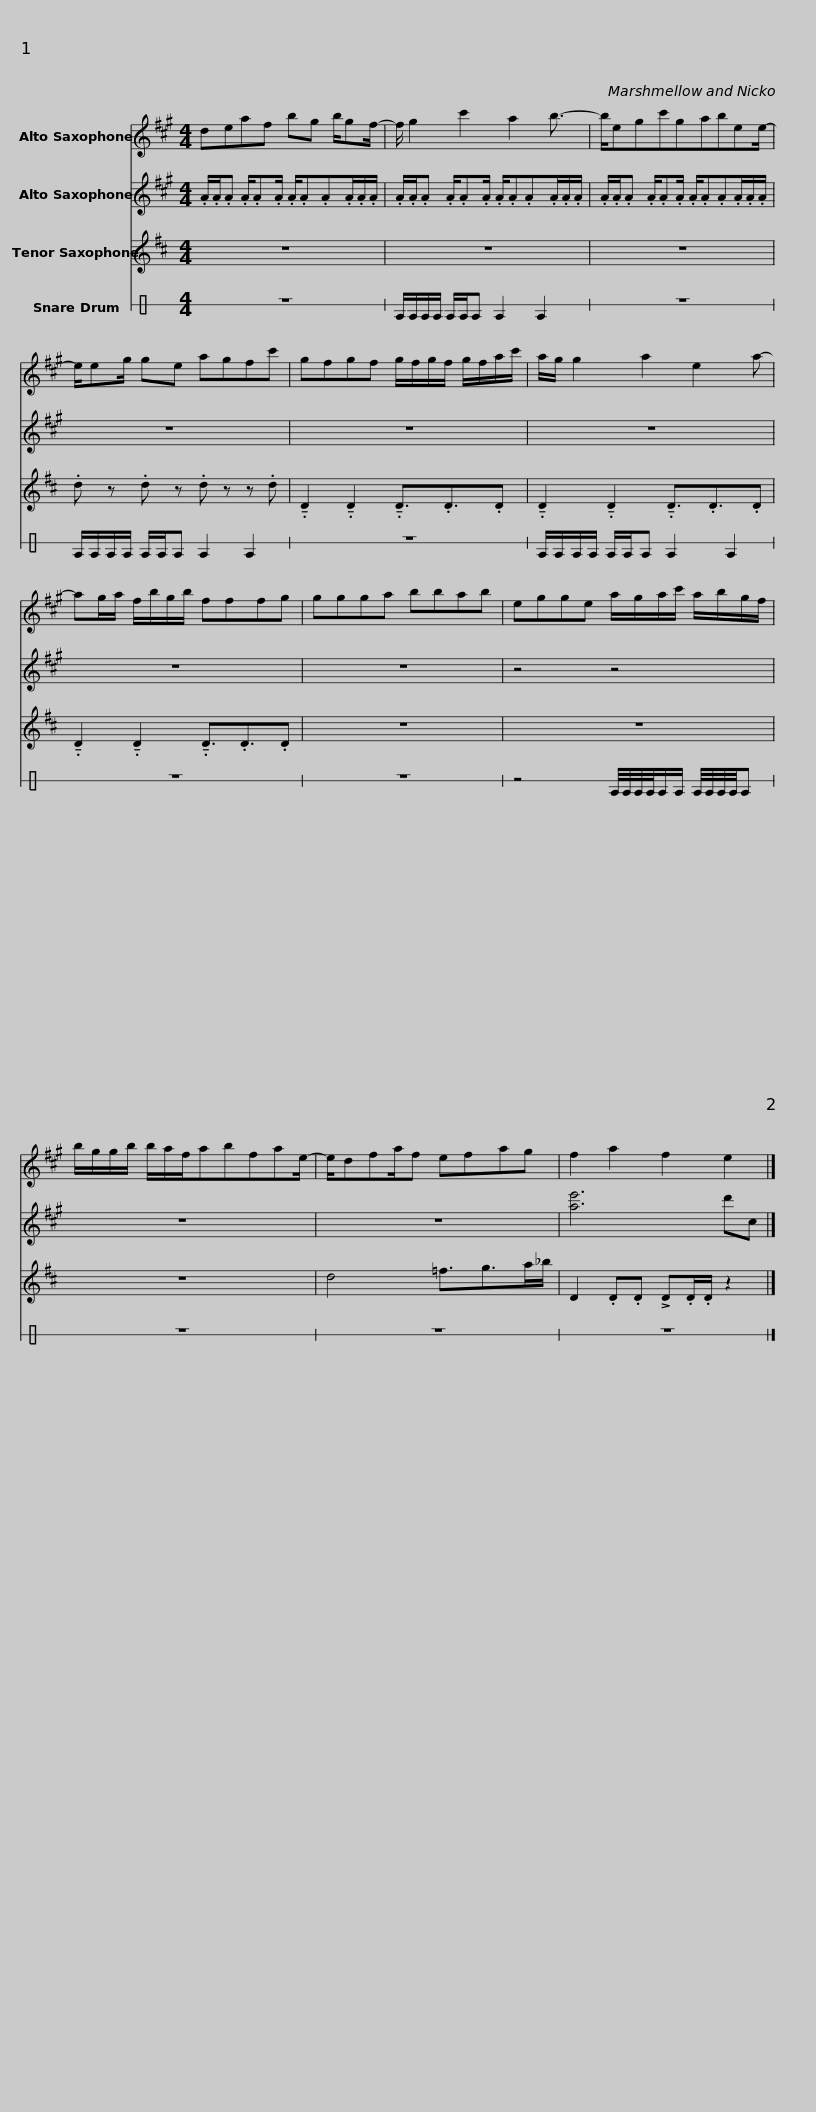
X:1
%%score 1 2 3 4
L:1/8
M:4/4
I:linebreak $
K:C
V:1 treble transpose=-9
V:2 treble transpose=-9
V:3 treble transpose=-14
V:4 perc stafflines=1
K:none
V:1
[K:A] deaf bg b/gf/- | f/ g2 c'2 a2 b3/2- |$ b/egc'gabee/- | e/eg/ ge agfc' | gfgf g/f/g/f/ g/f/a/c'/ |$ %5
 a/g/ g2 a2 e2 a- | ag/a/ f/b/g/b/ fffg | ggga bbab |$ egge a/g/a/c'/ a/b/g/f/ | b/g/g/b/ b/a/f/abfae/- | %10
 e/dfa/f efag |$ f2 a2 f2 e2 |] %12
V:2
[K:A] .A/.A/.A .A/.A.A/ .A/.A.A.A/.A/.A/ | .A/.A/.A .A/.A.A/ .A/.A.A.A/.A/.A/ |$ .A/.A/.A .A/.A.A/ .A/.A.A.A/.A/.A/ | z8 | z8 |$ %5
 z8 | z8 | z8 |$ z4 z4 | z8 | %10
 z8 |$ [ae']6 d'c |] %12
V:3
[K:D] z8 | z8 |$ z8 | .d z .d z .d z z .d | !tenuto!.D2 !tenuto!.D2 !tenuto!.D3/2.D3/2.D |$ %5
 !tenuto!.D2 !tenuto!.D2 !tenuto!.D3/2.D3/2.D | !tenuto!.D2 !tenuto!.D2 !tenuto!.D3/2.D3/2.D | z8 |$ z8 | z8 | %10
 d4 =f3/2g>a_b/ |$ D2 .D.D !>!D.D/.D/ z2 |] %12
V:4
 z8 | E/E/E/E/ E/E/E E2 E2 |$ z8 | E/E/E/E/ E/E/E E2 E2 | z8 |$ %5
 E/E/E/E/ E/E/E E2 E2 | z8 | z8 |$ z4 E/4E/4E/4E/4E/E/ E/4E/4E/4E/4E | z8 | %10
 z8 |$ z8 |] %12
